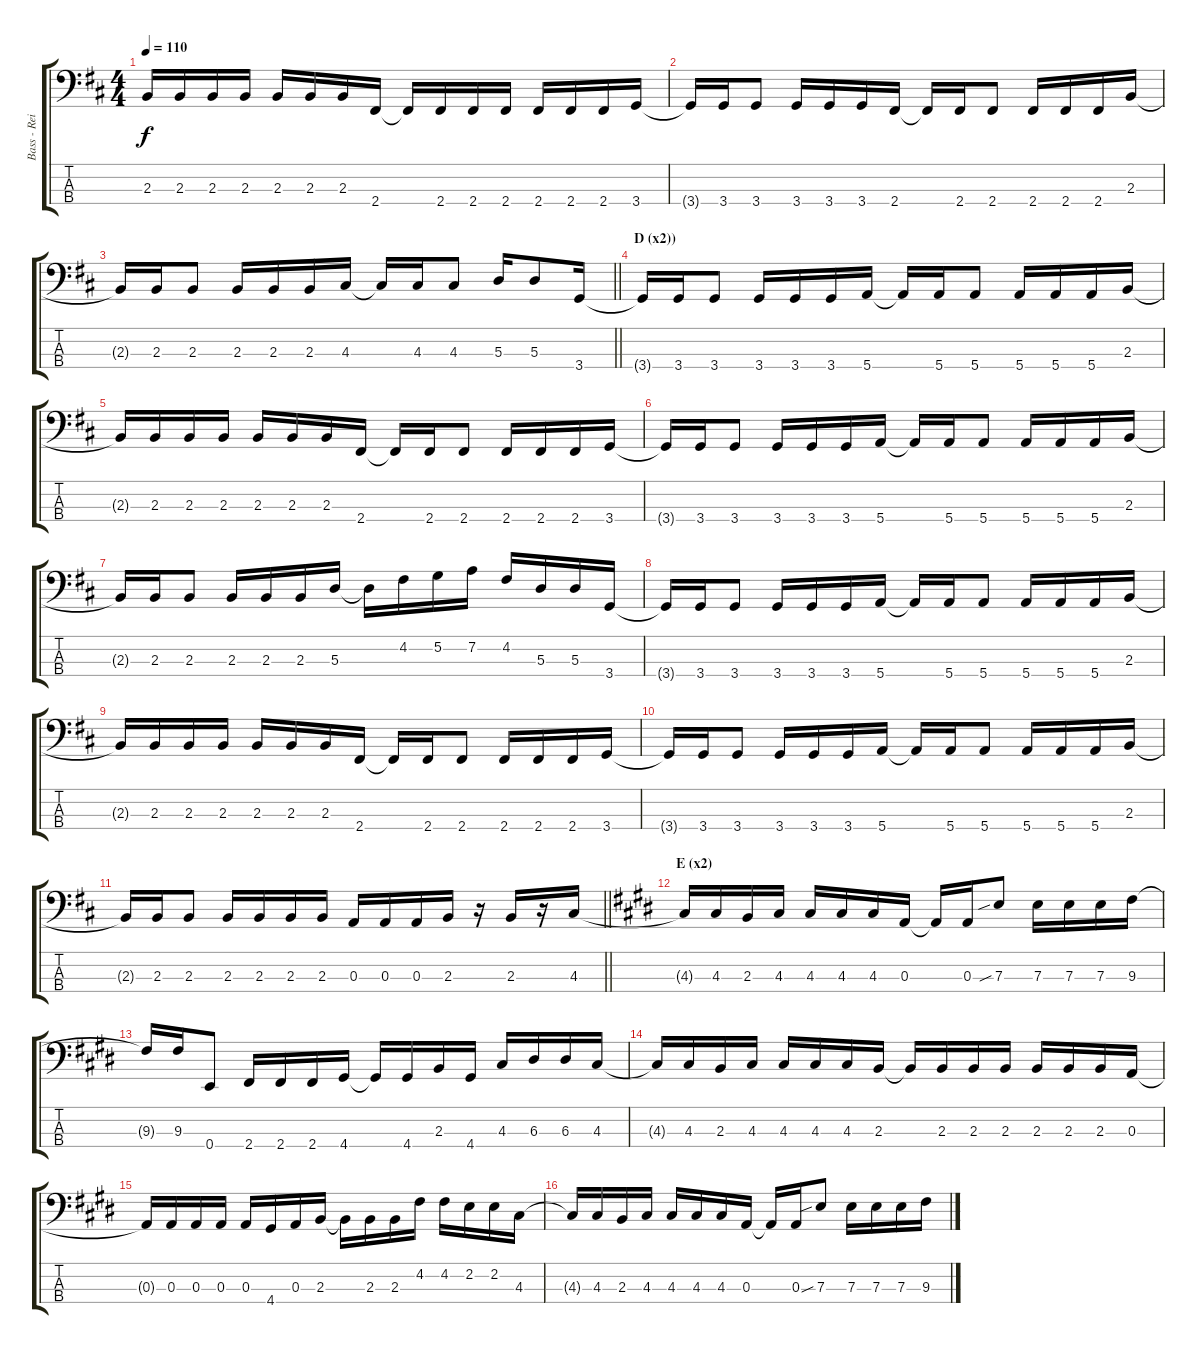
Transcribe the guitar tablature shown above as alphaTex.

\track ("Bass - Reita" "Bass - Rei") {instrument electricbasspick}
\staff {score tabs}
\tuning (G2 D2 A1 E1) {hide}
\ts (4 4)
\tempo 110
\clef f4
\ks d
2.3{t}.16{dy f} 2.3.16 2.3.16 2.3.16 2.3.16 2.3.16 2.3.16 2.4.16 2.4{t}.16 2.4.16 2.4.16 2.4.16 2.4.16 2.4.16 2.4.16 3.4.16 |
3.4{t}.16 3.4.16 3.4.8 3.4.16 3.4.16 3.4.16 2.4.16 2.4{t}.16 2.4.16 2.4.8 2.4.16 2.4.16 2.4.16 2.3.16 |
\barLineRight lightlight
2.3{t}.16 2.3.16 2.3.8 2.3.16 2.3.16 2.3.16 4.3.16 4.3{t}.16 4.3.16 4.3.8 5.3.16 5.3.8 3.4.16 |
\section ("" "D (x2))")
3.4{t}.16 3.4.16 3.4.8 3.4.16 3.4.16 3.4.16 5.4.16 5.4{t}.16 5.4.16 5.4.8 5.4.16 5.4.16 5.4.16 2.3.16 |
2.3{t}.16 2.3.16 2.3.16 2.3.16 2.3.16 2.3.16 2.3.16 2.4.16 2.4{t}.16 2.4.16 2.4.8 2.4.16 2.4.16 2.4.16 3.4.16 |
3.4{t}.16 3.4.16 3.4.8 3.4.16 3.4.16 3.4.16 5.4.16 5.4{t}.16 5.4.16 5.4.8 5.4.16 5.4.16 5.4.16 2.3.16 |
2.3{t}.16 2.3.16 2.3.8 2.3.16 2.3.16 2.3.16 5.3.16 5.3{t}.16 4.2.16 5.2.16 7.2.16 4.2.16 5.3.16 5.3.16 3.4.16 |
3.4{t}.16 3.4.16 3.4.8 3.4.16 3.4.16 3.4.16 5.4.16 5.4{t}.16 5.4.16 5.4.8 5.4.16 5.4.16 5.4.16 2.3.16 |
2.3{t}.16 2.3.16 2.3.16 2.3.16 2.3.16 2.3.16 2.3.16 2.4.16 2.4{t}.16 2.4.16 2.4.8 2.4.16 2.4.16 2.4.16 3.4.16 |
3.4{t}.16 3.4.16 3.4.8 3.4.16 3.4.16 3.4.16 5.4.16 5.4{t}.16 5.4.16 5.4.8 5.4.16 5.4.16 5.4.16 2.3.16 |
\barLineRight lightlight
2.3{t}.16 2.3.16 2.3.8 2.3.16 2.3.16 2.3.16 2.3.16 0.3.16 0.3.16 0.3.16 2.3.16 r.16 2.3.16 r.16 4.3.16 |
\section ("" "E (x2)")
\ks e
4.3{t}.16 4.3.16 2.3.16 4.3.16 4.3.16 4.3.16 4.3.16 0.3.16 0.3{t}.16 0.3.16 7.3{sib}.8 7.3.16 7.3.16 7.3.16 9.3.16 |
9.3{t}.16 9.3.16 0.4.8 2.4.16 2.4.16 2.4.16 4.4.16 4.4{t}.16 4.4.16 2.3.16 4.4.16 4.3.16 6.3.16 6.3.16 4.3.16 |
4.3{t}.16 4.3.16 2.3.16 4.3.16 4.3.16 4.3.16 4.3.16 2.3.16 2.3{t}.16 2.3.16 2.3.16 2.3.16 2.3.16 2.3.16 2.3.16 0.3.16 |
0.3{t}.16 0.3.16 0.3.16 0.3.16 0.3.16 4.4.16 0.3.16 2.3.16 2.3{t}.16 2.3.16 2.3.16 4.2.16 4.2.16 2.2.16 2.2.16 4.3.16 |
4.3{t}.16 4.3.16 2.3.16 4.3.16 4.3.16 4.3.16 4.3.16 0.3.16 0.3{t}.16 0.3.16 7.3{sib}.8 7.3.16 7.3.16 7.3.16 9.3.16
